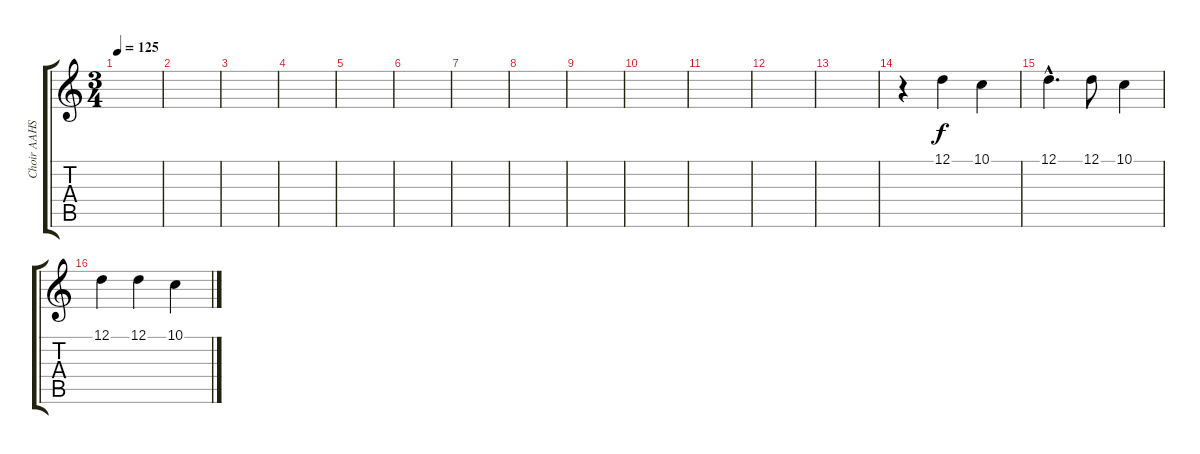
\track ("Choir AAHS" "Choir AAHS") {instrument choiraahs}
\staff {score tabs}
\tuning (D4 A3 F3 C3 G2 D2) {hide}
\ts (3 4)
\tempo 125
\clef g2
\ks c
|
|
|
|
|
|
|
|
|
|
|
|
|
r.4 12.1.4 10.1.4 |
12.1{hac}.4{d} 12.1.8 10.1.4 |
12.1.4 12.1.4 10.1.4
